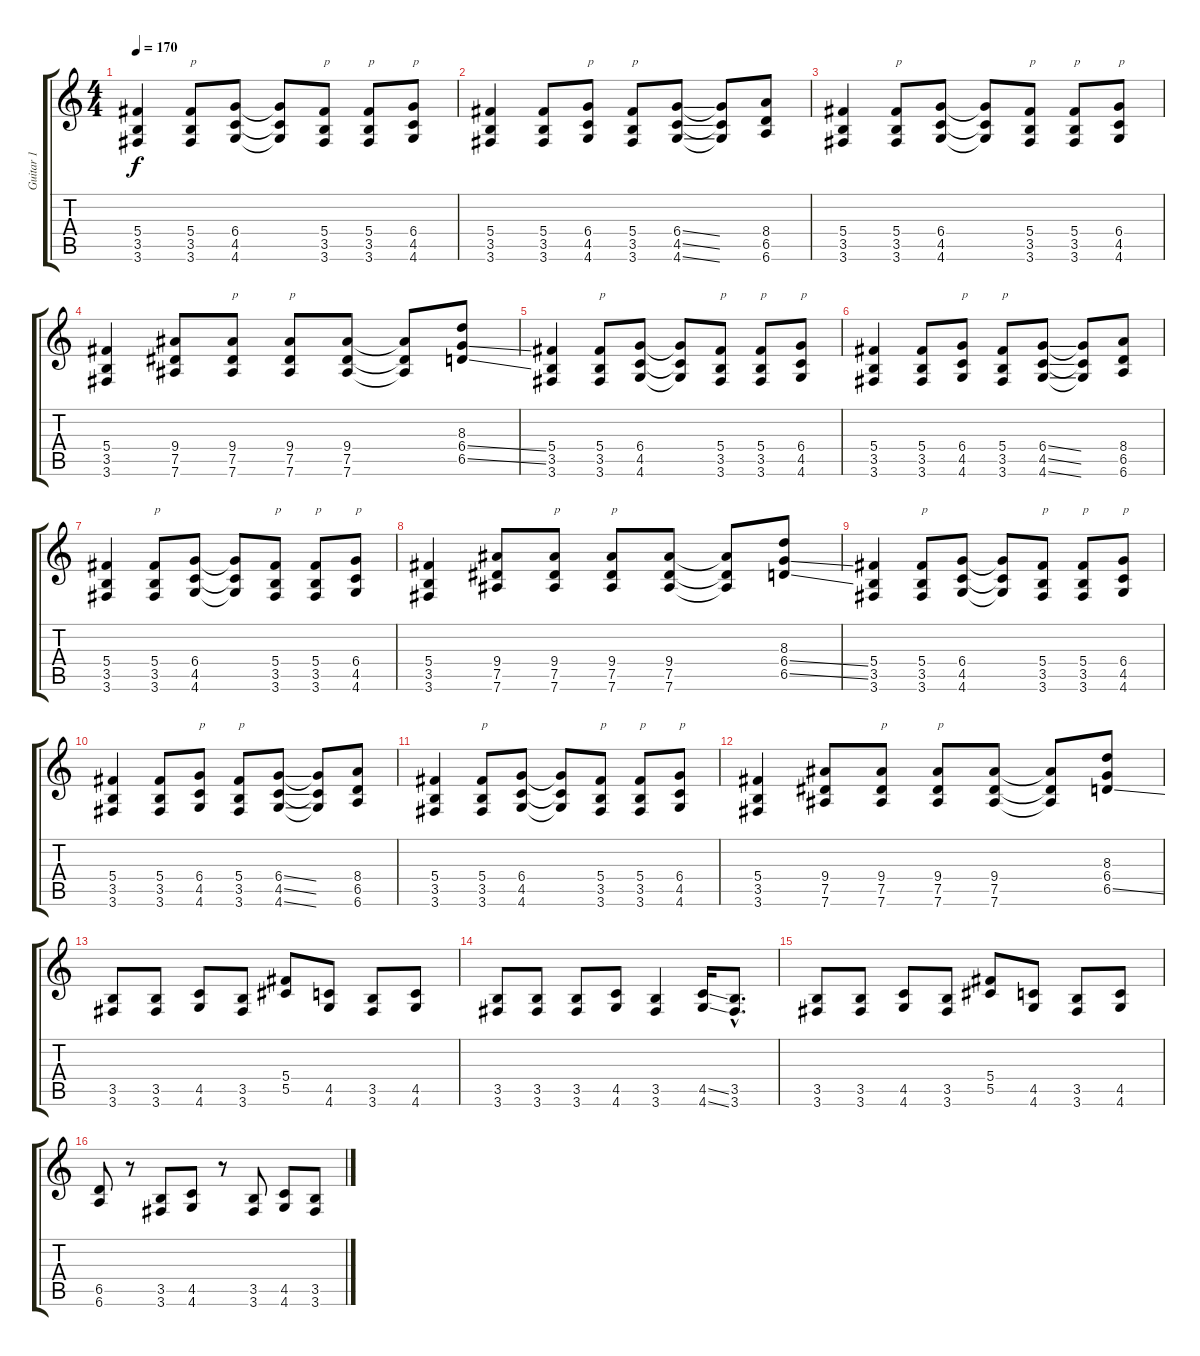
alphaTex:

\track ("Guitar 1" "Guitar 1") {instrument distortionguitar}
\staff {score tabs}
\tuning (Eb4 Bb3 Gb3 Db3 Ab2 Eb2) {hide}
\ts (4 4)
\tempo 170
\clef g2
\ks c
(5.4 3.5 3.6).4{dy f} (5.4 3.5 3.6).8{txt "p"} (6.4 4.5 4.6).8 (6.4{t} 4.5{t} 4.6{t}).8 (5.4 3.5 3.6).8{txt "p"} (5.4 3.5 3.6).8{txt "p"} (6.4 4.5 4.6).8{txt "p"} |
(5.4 3.5 3.6).4 (5.4 3.5 3.6).8 (6.4 4.5 4.6).8{txt "p"} (5.4 3.5 3.6).8{txt "p"} (6.4{ss} 4.5{ss} 4.6{ss}).8 (6.4{t} 4.5{t} 4.6{t}).8 (8.4 6.5 6.6).8 |
(5.4 3.5 3.6).4 (5.4 3.5 3.6).8{txt "p"} (6.4 4.5 4.6).8 (6.4{t} 4.5{t} 4.6{t}).8 (5.4 3.5 3.6).8{txt "p"} (5.4 3.5 3.6).8{txt "p"} (6.4 4.5 4.6).8{txt "p"} |
(5.4 3.5 3.6).4 (9.4 7.5 7.6).8 (9.4 7.5 7.6).8{txt "p"} (9.4 7.5 7.6).8{txt "p"} (9.4 7.5 7.6).8 (9.4{t} 7.5{t} 7.6{t}).8 (8.3 6.4{ss} 6.5{ss}).8 |
(5.4 3.5 3.6).4 (5.4 3.5 3.6).8{txt "p"} (6.4 4.5 4.6).8 (6.4{t} 4.5{t} 4.6{t}).8 (5.4 3.5 3.6).8{txt "p"} (5.4 3.5 3.6).8{txt "p"} (6.4 4.5 4.6).8{txt "p"} |
(5.4 3.5 3.6).4 (5.4 3.5 3.6).8 (6.4 4.5 4.6).8{txt "p"} (5.4 3.5 3.6).8{txt "p"} (6.4{ss} 4.5{ss} 4.6{ss}).8 (6.4{t} 4.5{t} 4.6{t}).8 (8.4 6.5 6.6).8 |
(5.4 3.5 3.6).4 (5.4 3.5 3.6).8{txt "p"} (6.4 4.5 4.6).8 (6.4{t} 4.5{t} 4.6{t}).8 (5.4 3.5 3.6).8{txt "p"} (5.4 3.5 3.6).8{txt "p"} (6.4 4.5 4.6).8{txt "p"} |
(5.4 3.5 3.6).4 (9.4 7.5 7.6).8 (9.4 7.5 7.6).8{txt "p"} (9.4 7.5 7.6).8{txt "p"} (9.4 7.5 7.6).8 (9.4{t} 7.5{t} 7.6{t}).8 (8.3 6.4{ss} 6.5{ss}).8 |
(5.4 3.5 3.6).4 (5.4 3.5 3.6).8{txt "p"} (6.4 4.5 4.6).8 (6.4{t} 4.5{t} 4.6{t}).8 (5.4 3.5 3.6).8{txt "p"} (5.4 3.5 3.6).8{txt "p"} (6.4 4.5 4.6).8{txt "p"} |
(5.4 3.5 3.6).4 (5.4 3.5 3.6).8 (6.4 4.5 4.6).8{txt "p"} (5.4 3.5 3.6).8{txt "p"} (6.4{ss} 4.5{ss} 4.6{ss}).8 (6.4{t} 4.5{t} 4.6{t}).8 (8.4 6.5 6.6).8 |
(5.4 3.5 3.6).4 (5.4 3.5 3.6).8{txt "p"} (6.4 4.5 4.6).8 (6.4{t} 4.5{t} 4.6{t}).8 (5.4 3.5 3.6).8{txt "p"} (5.4 3.5 3.6).8{txt "p"} (6.4 4.5 4.6).8{txt "p"} |
(5.4 3.5 3.6).4 (9.4 7.5 7.6).8 (9.4 7.5 7.6).8{txt "p"} (9.4 7.5 7.6).8{txt "p"} (9.4 7.5 7.6).8 (9.4{t} 7.5{t} 7.6{t}).8 (8.3 6.4 6.5{ss}).8 |
(3.5 3.6).8 (3.5 3.6).8 (4.5 4.6).8 (3.5 3.6).8 (5.4 5.5).8 (4.5 4.6).8 (3.5 3.6).8 (4.5 4.6).8 |
(3.5 3.6).8 (3.5 3.6).8 (3.5 3.6).8 (4.5 4.6).8 (3.5 3.6).4 (4.5{ss} 4.6{ss}).16 (3.5{hac} 3.6{hac}).8{d} |
(3.5 3.6).8 (3.5 3.6).8 (4.5 4.6).8 (3.5 3.6).8 (5.4 5.5).8 (4.5 4.6).8 (3.5 3.6).8 (4.5 4.6).8 |
(6.5 6.6).8 r.8 (3.5 3.6).8 (4.5 4.6).8 r.8 (3.5 3.6).8 (4.5 4.6).8 (3.5 3.6).8
